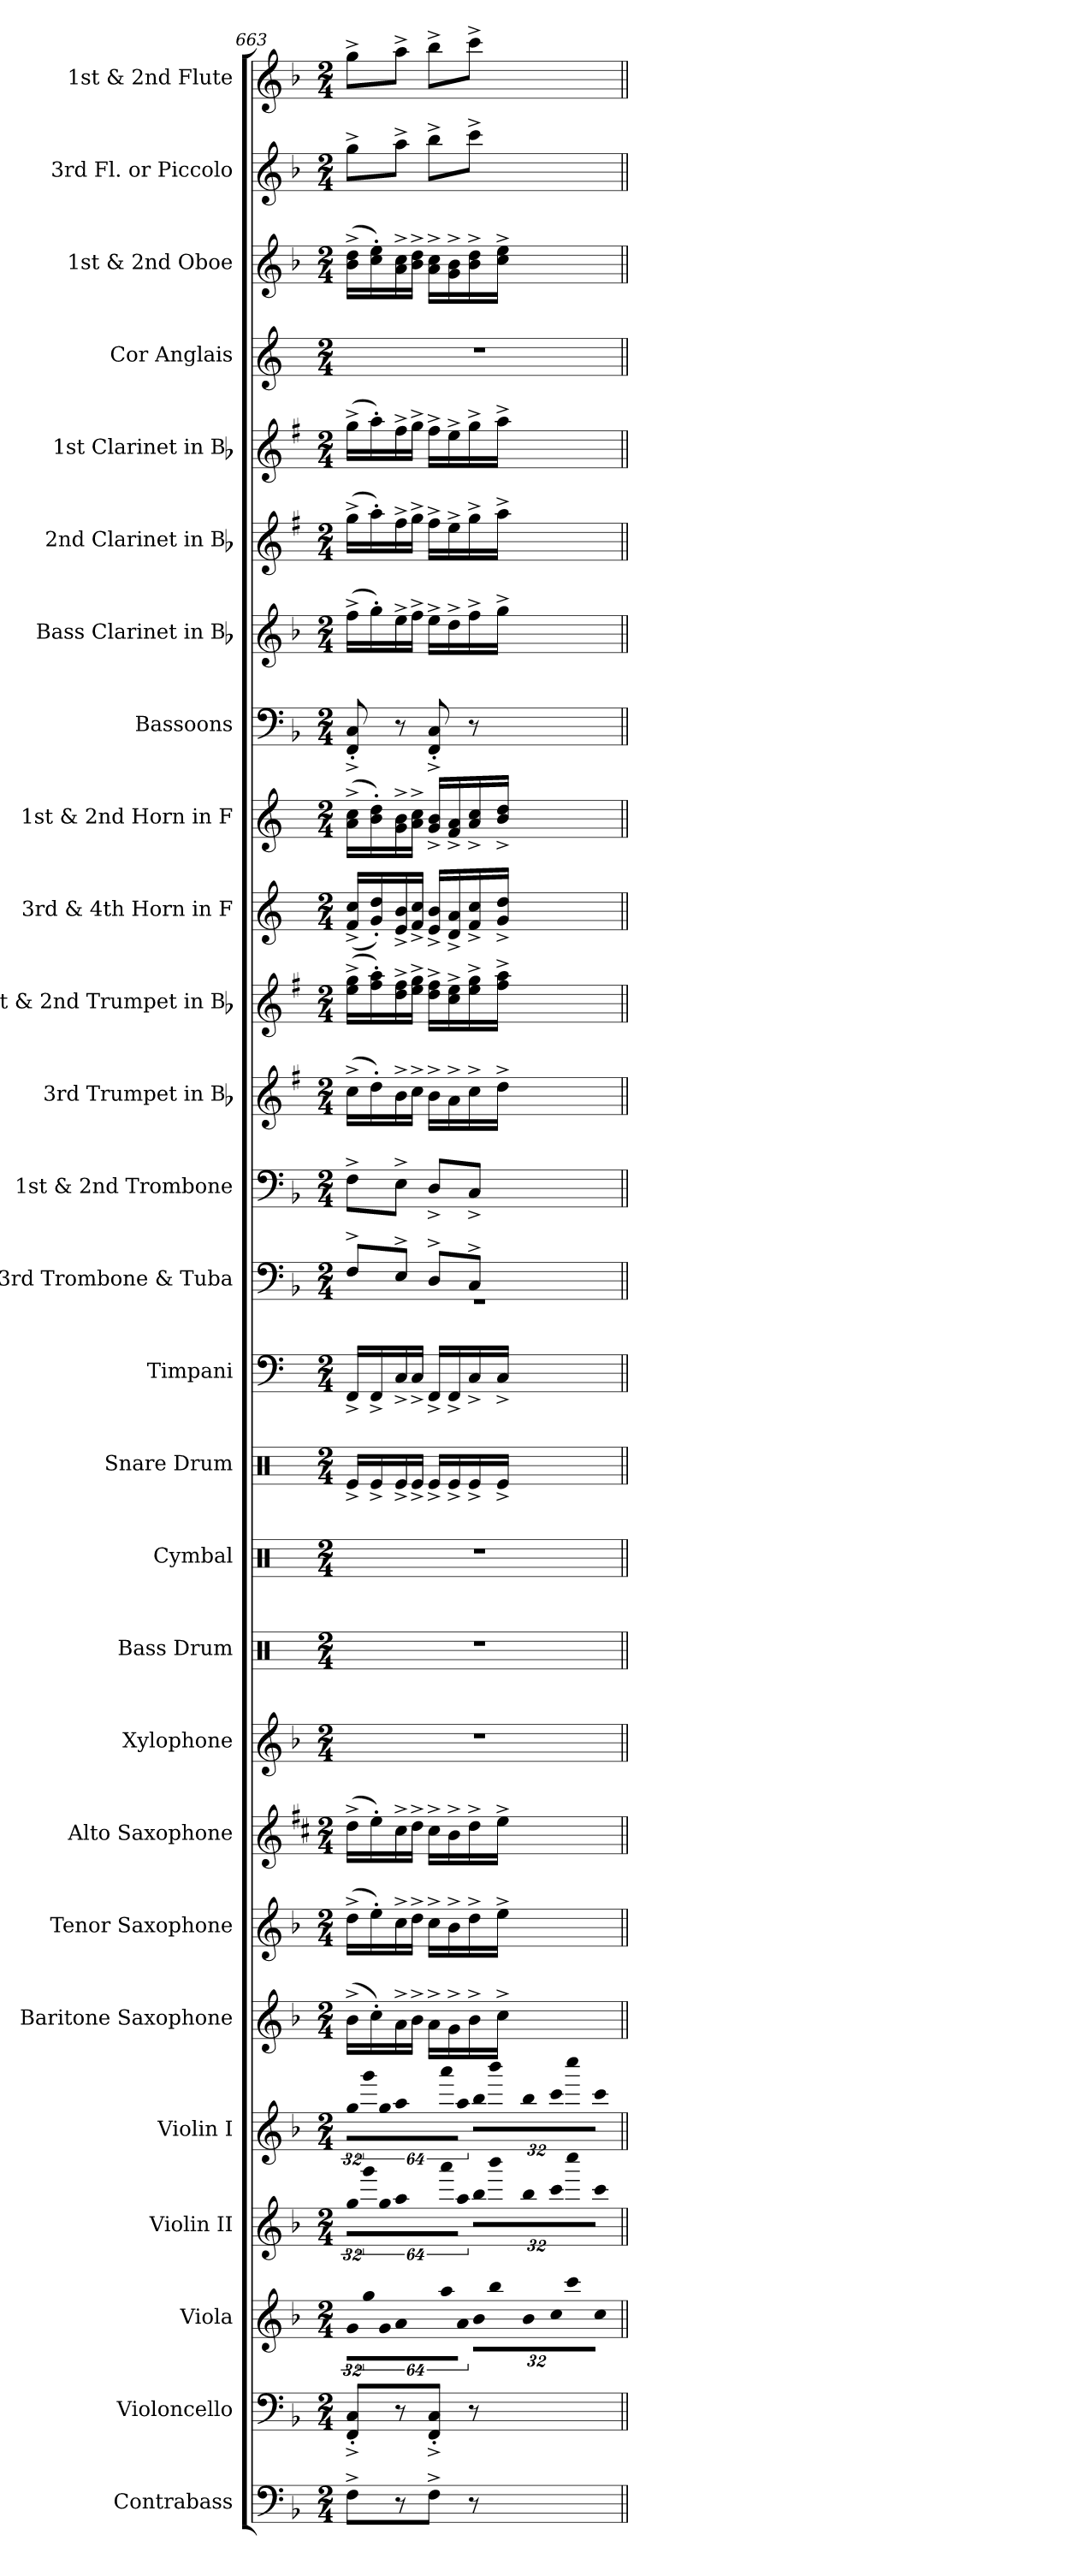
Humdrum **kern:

**kern	**kern	**kern	**kern	**kern	**kern	**kern	**kern	**kern	**kern	**kern	**kern	**kern	**kern	**kern	**kern	**kern	**kern	**kern	**kern	**kern	**kern	**kern	**kern	**kern	**kern	**kern
*part27	*part26	*part25	*part24	*part23	*part22	*part21	*part20	*part19	*part18	*part17	*part16	*part15	*part14	*part13	*part12	*part11	*part10	*part9	*part8	*part7	*part6	*part5	*part4	*part3	*part2	*part1
*staff27	*staff26	*staff25	*staff24	*staff23	*staff22	*staff21	*staff20	*staff19	*staff18	*staff17	*staff16	*staff15	*staff14	*staff13	*staff12	*staff11	*staff10	*staff9	*staff8	*staff7	*staff6	*staff5	*staff4	*staff3	*staff2	*staff1
*I"Contrabass	*I"Violoncello	*I"Viola	*I"Violin II	*I"Violin I	*I"Baritone Saxophone	*I"Tenor Saxophone	*I"Alto Saxophone	*I"Xylophone	*I"Bass Drum	*I"Cymbal	*I"Snare Drum	*I"Timpani	*I"3rd Trombone & Tuba	*I"1st & 2nd Trombone	*I"3rd Trumpet in Bb	*I"1st & 2nd Trumpet in Bb	*I"3rd & 4th Horn in F	*I"1st & 2nd Horn in F	*I"Bassoons	*I"Bass Clarinet in Bb	*I"2nd Clarinet in Bb	*I"1st Clarinet in Bb	*I"Cor Anglais	*I"1st & 2nd Oboe	*I"3rd Fl. or Piccolo	*I"1st & 2nd Flute
*I'Cb.	*I'Vc.	*I'Vla.	*I'Vln. II	*I'Vln. I	*I'Bari. Sax.	*I'Ten. Sax.	*I'Alto Sax.	*I'Xyl.	*I'B. D.	*I'Cym.	*I'S. D.	*I'Timp.	*I'Tbn.	*I'Tbn.	*I'Tpt.	*I'Tpt.	*I'Hn.	*I'Hn.	*I'Bsn.	*I'B. Cl.	*I'Cl.	*I'Cl.	*I'C. A.	*I'Ob.	*I'Picc.	*I'Fl.
*clefF4	*clefF4	*clefG2	*clefG2	*clefG2	*clefG2	*clefG2	*clefG2	*clefG2	*clefX	*clefX	*clefX	*clefF4	*clefF4	*clefF4	*clefG2	*clefG2	*clefG2	*clefG2	*clefF4	*clefG2	*clefG2	*clefG2	*clefG2	*clefG2	*clefG2	*clefG2
*ITrd7c12	*	*	*	*	*ITrd12c21	*ITrd8c14	*ITrd5c9	*ITrd-7c-12	*	*	*	*	*	*	*ITrd1c2	*ITrd1c2	*ITrd4c7	*ITrd4c7	*	*ITrd8c14	*ITrd1c2	*ITrd1c2	*ITrd4c7	*	*ITrd-7c-12	*
*k[b-]	*k[b-]	*k[b-]	*k[b-]	*k[b-]	*k[b-]	*k[b-]	*k[b-]	*k[b-]	*k[]	*k[]	*k[]	*k[]	*k[b-]	*k[b-]	*k[b-]	*k[b-]	*k[b-]	*k[b-]	*k[b-]	*k[b-]	*k[b-]	*k[b-]	*k[b-]	*k[b-]	*k[b-]	*k[b-]
*F:	*F:	*F:	*F:	*F:	*F:	*F:	*F:	*F:	*C:	*C:	*C:	*C:	*F:	*F:	*F:	*F:	*F:	*F:	*F:	*F:	*F:	*F:	*F:	*F:	*F:	*F:
*M2/4	*M2/4	*M2/4	*M2/4	*M2/4	*M2/4	*M2/4	*M2/4	*M2/4	*M2/4	*M2/4	*M2/4	*M2/4	*M2/4	*M2/4	*M2/4	*M2/4	*M2/4	*M2/4	*M2/4	*M2/4	*M2/4	*M2/4	*M2/4	*M2/4	*M2/4	*M2/4
=663	=663	=663	=663	=663	=663	=663	=663	=663	=663	=663	=663	=663	=663	=663	=663	=663	=663	=663	=663	=663	=663	=663	=663	=663	=663	=663
*	*	*	*	*	*	*	*	*	*	*	*	*	*^	*	*	*	*	*	*	*	*	*	*	*	*	*
!	!	!LO:N:vis=16	!LO:N:vis=16	!LO:N:vis=16	!	!	!	!LO:N:vis=1	!LO:N:vis=1	!LO:N:vis=1	!	!	!	!LO:N:vis=1	!	!	!	!	!	!	!	!	!	!LO:N:vis=1	!	!	!
8FF^i\L	8FFi/'^ 8Ci'^L	512%21gi\LL	512%21ggi\LL	512%21ggi\LL	(16B-^i\LL	(16d^i\LL	(16f^i\LL	2r	2r	2r	16Re^i/LL	16FF^i/LL	8F^i/L	2r	8F^i\L	(16b-^i\LL	(16ddi\^ 16ffi^LL	(16B-i/^ 16fi^LL	(16di\^ 16fi^LL	8FFi/'^ 8Ci'^	(16f^i\LL	(16ff^i\LL	(16ff^i\LL	2r	(16b-i\^ 16ddi^LL	8ggg^i\L	8gg^i\L
!	!	!LO:N:vis=16	!LO:N:vis=16	!LO:N:vis=16	!	!	!	!	!	!	!	!	!	!	!	!	!	!	!	!	!	!	!	!	!	!	!
.	.	1024%43ggi\	1024%43gggi\	1024%43gggi\	.	.	.	.	.	.	.	.	.	.	.	.	.	.	.	.	.	.	.	.	.	.	.
.	.	.	.	.	16c'i\)	16e'i\)	16g'i\)	.	.	.	16Re^i/	16FF^i/	.	.	.	16cc'i\)	16eei\' 16ggi')	16ci/' 16gi')	16ei\' 16gi')	.	16g'i\)	16gg'i\)	16gg'i\)	.	16cci\' 16eei')	.	.
!	!	!LO:N:vis=16	!LO:N:vis=16	!LO:N:vis=16	!	!	!	!	!	!	!	!	!	!	!	!	!	!	!	!	!	!	!	!	!	!	!
.	.	1024%43gi\J	1024%43ggi\J	1024%43ggi\J	.	.	.	.	.	.	.	.	.	.	.	.	.	.	.	.	.	.	.	.	.	.	.
!	!	!LO:N:vis=16	!LO:N:vis=16	!LO:N:vis=16	!	!	!	!	!	!	!	!	!	!	!	!	!	!	!	!	!	!	!	!	!	!	!
8r	8r	512%21ai\L	512%21aai\L	512%21aai\L	16A^i\	16c^i\	16e^i\	.	.	.	16Re^i/	16C^i/	8E^i/J	.	8E^i\J	16a^i\	16cci\^ 16eei^	16Ai/^ 16ei^	16ci\^ 16ei^	8r	16e^i\	16ee^i\	16ee^i\	.	16ai\^ 16cci^	8aaa^i\J	8aa^i\J
!	!	!LO:N:vis=16	!LO:N:vis=16	!LO:N:vis=16	!	!	!	!	!	!	!	!	!	!	!	!	!	!	!	!	!	!	!	!	!	!	!
.	.	1024%43aai\	1024%43aaai\	1024%43aaai\	.	.	.	.	.	.	.	.	.	.	.	.	.	.	.	.	.	.	.	.	.	.	.
.	.	.	.	.	16B-^i\JJ	16d^i\JJ	16f^i\JJ	.	.	.	16Re^i/JJ	16C^i/JJ	.	.	.	16b-^i\JJ	16ddi\^ 16ffi^JJ	16B-i/^ 16fi^JJ	16di\^ 16fi^JJ	.	16f^i\JJ	16ff^i\JJ	16ff^i\JJ	.	16b-i\^ 16ddi^JJ	.	.
!	!	!LO:N:vis=16	!LO:N:vis=16	!LO:N:vis=16	!	!	!	!	!	!	!	!	!	!	!	!	!	!	!	!	!	!	!	!	!	!	!
.	.	1024%43ai\JJ	1024%43aai\JJ	1024%43aai\JJ	.	.	.	.	.	.	.	.	.	.	.	.	.	.	.	.	.	.	.	.	.	.	.
!	!	!LO:N:vis=16	!LO:N:vis=16	!LO:N:vis=16	!	!	!	!	!	!	!	!	!	!	!	!	!	!	!	!	!	!	!	!	!	!	!
8FF^i\J	8FFi/'^ 8Ci'^J	512%21b-i\LL	512%21bb-i\LL	512%21bb-i\LL	16A^i\LL	16c^i\LL	16e^i\LL	.	.	.	16Re^i/LL	16FF^i/LL	8D^i/L	.	8D^i/L	16a^i\LL	16cci\^ 16eei^LL	16Ai/^ 16ei^LL	16ci/^ 16ei^LL	8FFi/'^ 8Ci'^	16e^i\LL	16ee^i\LL	16ee^i\LL	.	16ai\^ 16cci^LL	8bbb-^i\L	8bb-^i\L
!	!	!LO:N:vis=16	!LO:N:vis=16	!LO:N:vis=16	!	!	!	!	!	!	!	!	!	!	!	!	!	!	!	!	!	!	!	!	!	!	!
.	.	1024%43bb-i\	1024%43bbb-i\	1024%43bbb-i\	.	.	.	.	.	.	.	.	.	.	.	.	.	.	.	.	.	.	.	.	.	.	.
.	.	.	.	.	16G^i\	16B-^i\	16d^i\	.	.	.	16Re^i/	16FF^i/	.	.	.	16g^i\	16b-i\^ 16ddi^	16Gi/^ 16di^	16B-i/^ 16di^	.	16d^i\	16dd^i\	16dd^i\	.	16gi\^ 16b-i^	.	.
!	!	!LO:N:vis=16	!LO:N:vis=16	!LO:N:vis=16	!	!	!	!	!	!	!	!	!	!	!	!	!	!	!	!	!	!	!	!	!	!	!
.	.	1024%43b-i\J	1024%43bb-i\J	1024%43bb-i\J	.	.	.	.	.	.	.	.	.	.	.	.	.	.	.	.	.	.	.	.	.	.	.
!	!	!LO:N:vis=16	!LO:N:vis=16	!LO:N:vis=16	!	!	!	!	!	!	!	!	!	!	!	!	!	!	!	!	!	!	!	!	!	!	!
8r	8r	512%21cci\L	512%21ccci\L	512%21ccci\L	16B-^i\	16d^i\	16f^i\	.	.	.	16Re^i/	16C^i/	8C^i/J	.	8C^i/J	16b-^i\	16ddi\^ 16ffi^	16B-i/^ 16fi^	16di/^ 16fi^	8r	16f^i\	16ff^i\	16ff^i\	.	16b-i\^ 16ddi^	8cccc^i\J	8ccc^i\J
!	!	!LO:N:vis=16	!LO:N:vis=16	!LO:N:vis=16	!	!	!	!	!	!	!	!	!	!	!	!	!	!	!	!	!	!	!	!	!	!	!
.	.	1024%43ccci\	1024%43cccci\	1024%43cccci\	.	.	.	.	.	.	.	.	.	.	.	.	.	.	.	.	.	.	.	.	.	.	.
.	.	.	.	.	16c^i\JJ	16e^i\JJ	16g^i\JJ	.	.	.	16Re^i/JJ	16C^i/JJ	.	.	.	16cc^i\JJ	16eei\^ 16ggi^JJ	16ci/^ 16gi^JJ	16ei/^ 16gi^JJ	.	16g^i\JJ	16gg^i\JJ	16gg^i\JJ	.	16cci\^ 16eei^JJ	.	.
!	!	!LO:N:vis=16	!LO:N:vis=16	!LO:N:vis=16	!	!	!	!	!	!	!	!	!	!	!	!	!	!	!	!	!	!	!	!	!	!	!
.	.	1024%43cci\JJ	1024%43ccci\JJ	1024%43ccci\JJ	.	.	.	.	.	.	.	.	.	.	.	.	.	.	.	.	.	.	.	.	.	.	.
*	*	*	*	*	*	*	*	*	*	*	*	*	*v	*v	*	*	*	*	*	*	*	*	*	*	*	*	*
=||	=||	=||	=||	=||	=||	=||	=||	=||	=||	=||	=||	=||	=||	=||	=||	=||	=||	=||	=||	=||	=||	=||	=||	=||	=||	=||
*-	*-	*-	*-	*-	*-	*-	*-	*-	*-	*-	*-	*-	*-	*-	*-	*-	*-	*-	*-	*-	*-	*-	*-	*-	*-	*-
